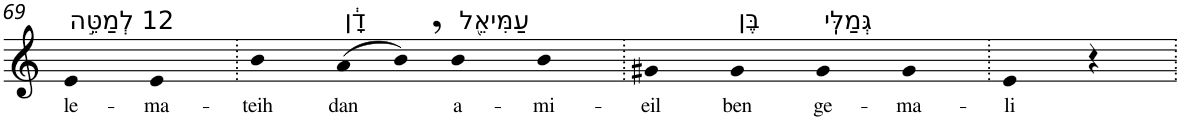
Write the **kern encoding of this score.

**kern	**text
*part1	*part1
*staff1	*staff1
*I"Piano	*
*I'Pno	*
!!LO:PB:g=z
*clefG2	*
*k[]	*
=69	=69
!LO:TX:a:t=12 לְמַטֵּ֣ה	!
!	!LO:LY:b
4e	le-
!	!LO:LY:b
4e	-ma-
=70.	=70.
!	!LO:LY:b
4b	-teih
!LO:TX:a:t=דָ֔ן	!
!	!LO:LY:b
(>8a	dan
8b,)	.
!LO:TX:a:t=עַמִּיאֵ֖ל	!
!	!LO:LY:b
4b	a-
!	!LO:LY:b
4b	-mi-
=71.	=71.
!	!LO:LY:b
4g#X	-eil
!LO:TX:a:t=בֶּן	!
!	!LO:LY:b
4g#	ben
!LO:TX:a:t=גְּמַלִּֽי	!
!	!LO:LY:b
4g#	ge-
!	!LO:LY:b
4g#	-ma-
=72.	=72.
!	!LO:LY:b
4e	-li
4r	.
=.	=.
*-	*-
